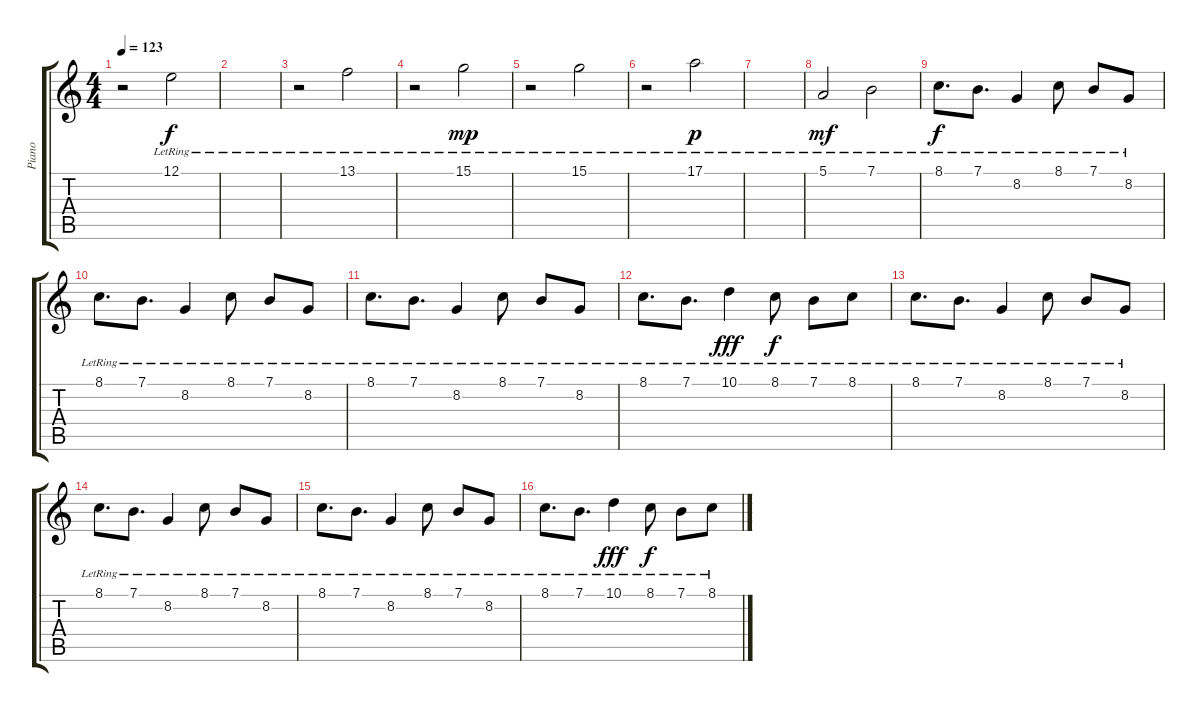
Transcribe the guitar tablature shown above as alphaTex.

\track ("Piano" "Piano") {instrument acousticgrandpiano}
\staff {score tabs}
\tuning (E4 B3 G3 D3 A2 E2) {hide}
\ts (4 4)
\tempo 123
\clef g2
\ks c
r.2{dy f} 12.1{lr}.2 |
|
r.2 13.1{lr}.2 |
r.2 15.1{lr}.2{dy mp} |
r.2 15.1{lr}.2 |
r.2 17.1{lr}.2{dy p} |
|
5.1{lr}.2{dy mf} 7.1{lr}.2 |
8.1{lr}.8{d dy f} 7.1{lr}.8{d} 8.2{lr}.4 8.1{lr}.8 7.1{lr}.8 8.2{lr}.8 |
8.1{lr}.8{d} 7.1{lr}.8{d} 8.2{lr}.4 8.1{lr}.8 7.1{lr}.8 8.2{lr}.8 |
8.1{lr}.8{d} 7.1{lr}.8{d} 8.2{lr}.4 8.1{lr}.8 7.1{lr}.8 8.2{lr}.8 |
8.1{lr}.8{d} 7.1{lr}.8{d} 10.1{lr}.4{dy fff} 8.1{lr}.8{dy f} 7.1{lr}.8 8.1{lr}.8 |
8.1{lr}.8{d} 7.1{lr}.8{d} 8.2{lr}.4 8.1{lr}.8 7.1{lr}.8 8.2{lr}.8 |
8.1{lr}.8{d} 7.1{lr}.8{d} 8.2{lr}.4 8.1{lr}.8 7.1{lr}.8 8.2{lr}.8 |
8.1{lr}.8{d} 7.1{lr}.8{d} 8.2{lr}.4 8.1{lr}.8 7.1{lr}.8 8.2{lr}.8 |
8.1{lr}.8{d} 7.1{lr}.8{d} 10.1{lr}.4{dy fff} 8.1{lr}.8{dy f} 7.1{lr}.8 8.1{lr}.8
